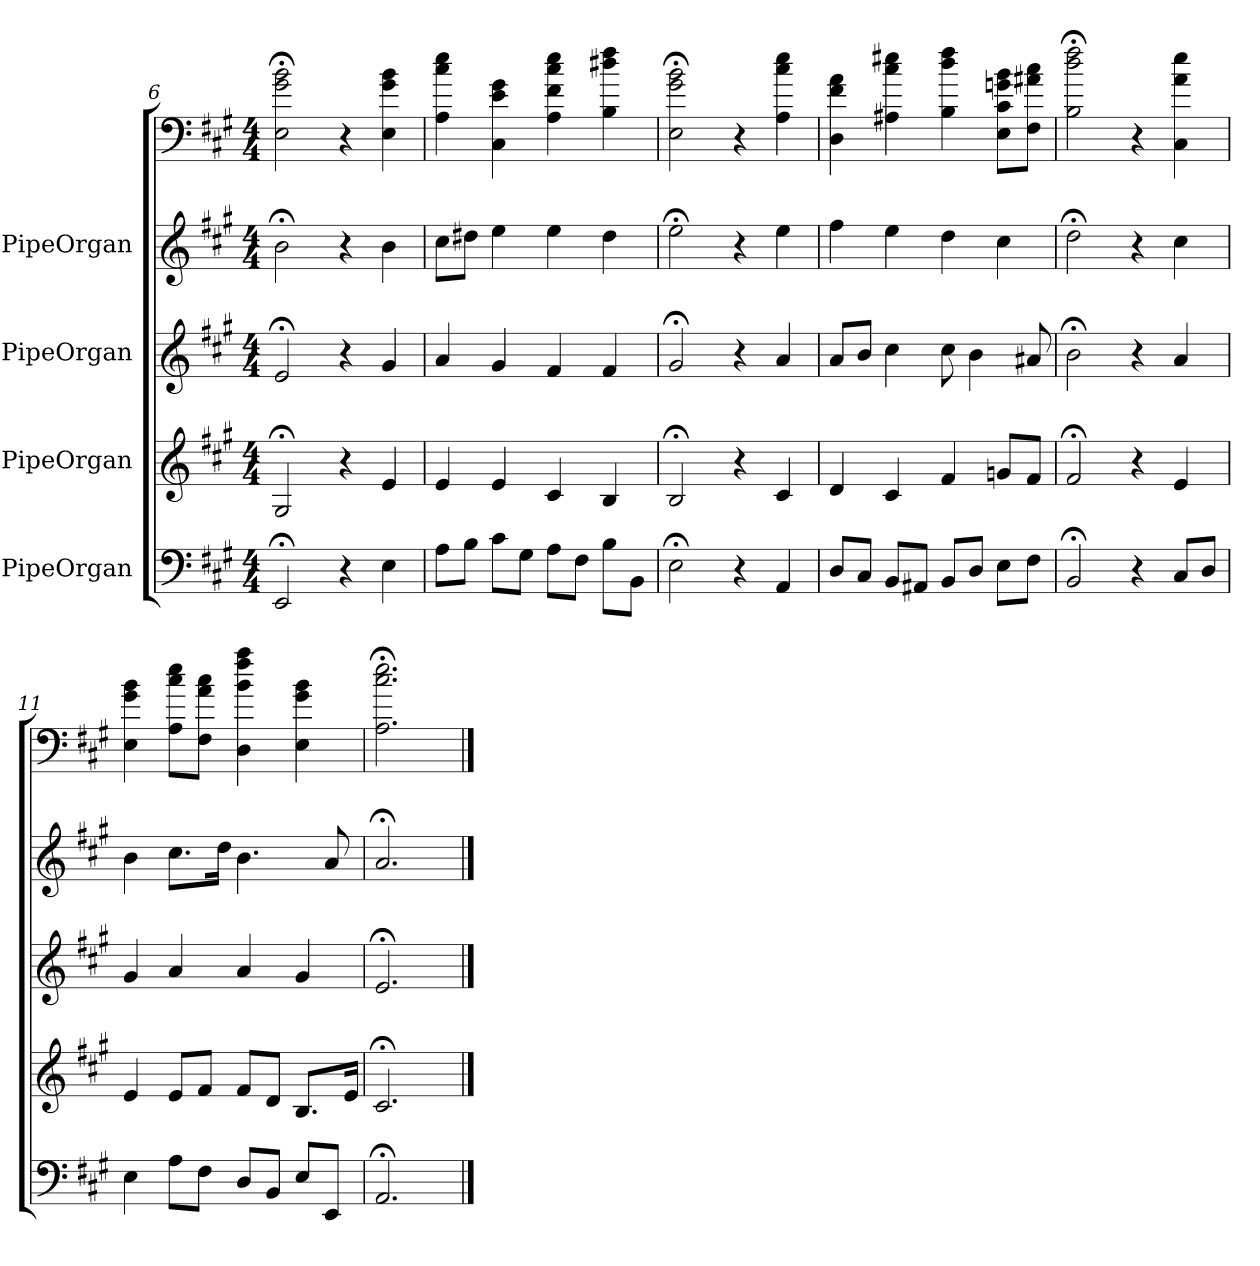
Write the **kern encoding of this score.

**kern	**kern	**kern	**kern	**kern
*part5	*part4	*part3	*part2	*part1
*staff5	*staff4	*staff3	*staff2	*staff1
*I"PipeOrgan	*I"PipeOrgan	*I"PipeOrgan	*I"PipeOrgan	*
*k[f#c#g#]	*k[f#c#g#]	*k[f#c#g#]	*k[f#c#g#]	*k[f#c#g#]
*A:	*A:	*A:	*A:	*A:
*M4/4	*M4/4	*M4/4	*M4/4	*M4/4
=6	=6	=6	=6	=6
2EE;<	2G#;<	2e;<	2b;<	2E;< 2g#;< 2b;<
4r	4r	4r	4r	4r
4E	4e	4g#	4b	4E 4g# 4b
=7	=7	=7	=7	=7
8AL	4e	4a	8cc#L	4A 4cc# 4ee
8BJ	.	.	8dd#XJ	.
8c#L	4e	4g#	4ee	4C# 4e 4g#
8G#J	.	.	.	.
8AL	4c#	4f#	4ee	4A 4f# 4cc# 4ee
8F#J	.	.	.	.
8BL	4B	4f#	4dd#	4B 4dd#X 4ff#
8BBJ	.	.	.	.
=8	=8	=8	=8	=8
2E;<	2B;<	2g#;<	2ee;<	2E;< 2g#;< 2b;<
4r	4r	4r	4r	4r
4AA	4c#	4a	4ee	4A 4cc# 4ee
=9	=9	=9	=9	=9
8DL	4d	8aL	4ff#	4D 4f# 4a
8C#J	.	8bJ	.	.
8BBL	4c#	4cc#	4ee	4A#X 4cc# 4ee#X
8AA#XJ	.	.	.	.
8BBL	4f#	8cc#	4dd	4B 4dd 4ff#
8DJ	.	4b	.	.
8EL	8gnL	.	4cc#	8E 8c# 8gn 8bL
8F#J	8f#J	8a#X	.	8F# 8a#X 8cc#J
=10	=10	=10	=10	=10
2BB;<	2f#;<	2b;<	2dd;<	2B;< 2dd;< 2ff#;<
4r	4r	4r	4r	4r
8C#L	4e	4a	4cc#	4C# 4a 4ee
8DJ	.	.	.	.
=11	=11	=11	=11	=11
4E	4e	4g#	4b	4E 4g# 4b
8AL	8eL	4a	8.cc#L	8A 8cc# 8eeL
8F#J	8f#J	.	.	8F# 8a 8cc#J
.	.	.	16ddJk	.
8DL	8f#L	4a	4.b	4D 4b 4ff# 4aa
8BBJ	8dJ	.	.	.
8EL	8.BL	4g#	.	4E 4g# 4b
8EEJ	.	.	8a	.
.	16eJk	.	.	.
=12	=12	=12	=12	=12
2.AA;<	2.c#;<	2.e;<	2.a;<	2.A;< 2.cc#;< 2.ee;<
==	==	==	==	==
*-	*-	*-	*-	*-
